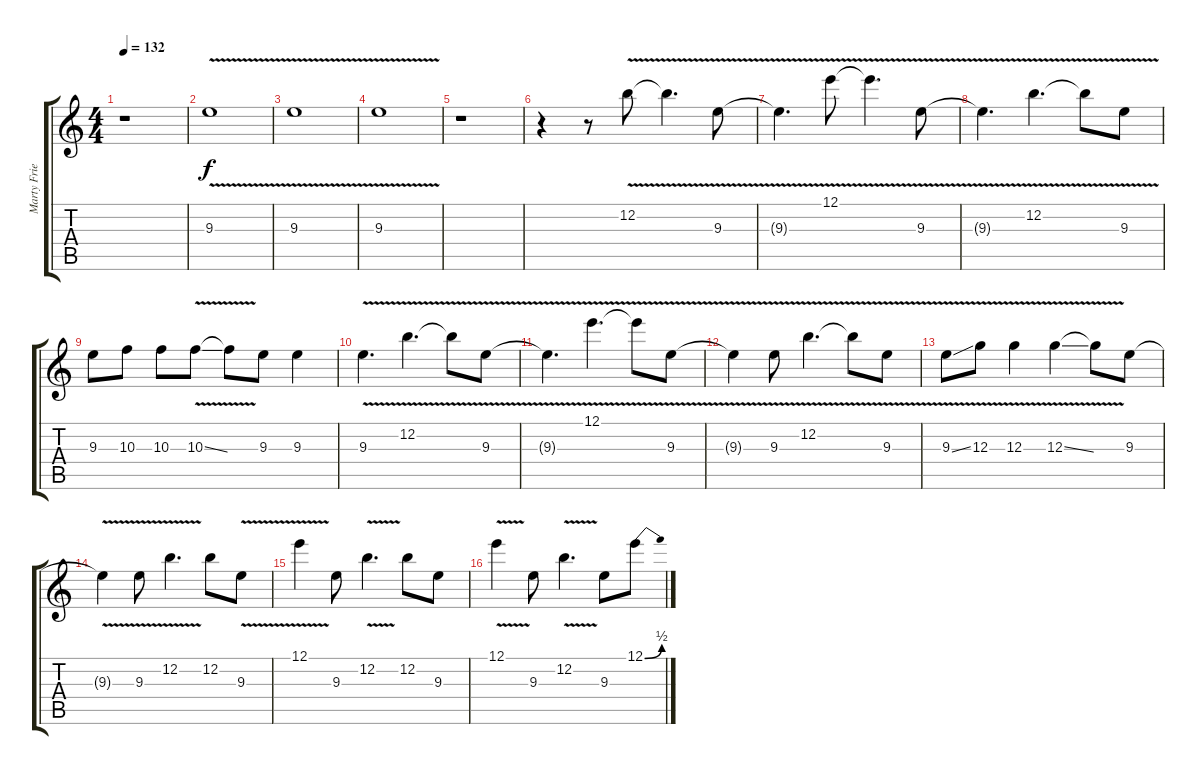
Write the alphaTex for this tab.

\track ("Marty Friedman (Gtr)" "Marty Frie") {instrument distortionguitar}
\staff {score tabs}
\tuning (E4 B3 G3 D3 A2 E2) {hide}
\ts (4 4)
\tempo 132
\clef g2
\ks c
r.1{dy f} |
9.3{v}.1{instrument overdrivenguitar} |
9.3{v}.1 |
9.3{v}.1 |
r.1 |
r.4 r.8 12.2{v}.8 12.2{t}.4{d} 9.3{v}.8 |
9.3{v t}.4{d} 12.1{v}.8 12.1{t}.4{d} 9.3{v}.8 |
9.3{v t}.4{d} 12.2{v}.4{d} 12.2{t}.8 9.3{v}.8 |
9.3.8 10.3.8 10.3.8 10.3{v ss}.8 10.3{t}.8 9.3.8 9.3.4 |
9.3{v}.4{d} 12.2{v}.4{d} 12.2{t}.8 9.3{v}.8 |
9.3{v t}.4{d} 12.1{v}.4{d} 12.1{t}.8 9.3{v}.8 |
9.3{v t}.4 9.3{v}.8 12.2{v}.4{d} 12.2{t}.8 9.3{v}.8 |
9.3{v ss}.8 12.3{v}.8 12.3{v}.4 12.3{v ss}.4 12.3{t}.8 9.3.8 |
9.3{v t}.4 9.3{v}.8 12.2{v}.4{d} 12.2.8 9.3{v}.8 |
12.1{v}.4 9.3.8 12.2{v}.4{d} 12.2.8 9.3.8 |
12.1{v}.4 9.3.8 12.2{v}.4{d} 9.3.8 12.1{be (bend 0 0 60 2)}.8
